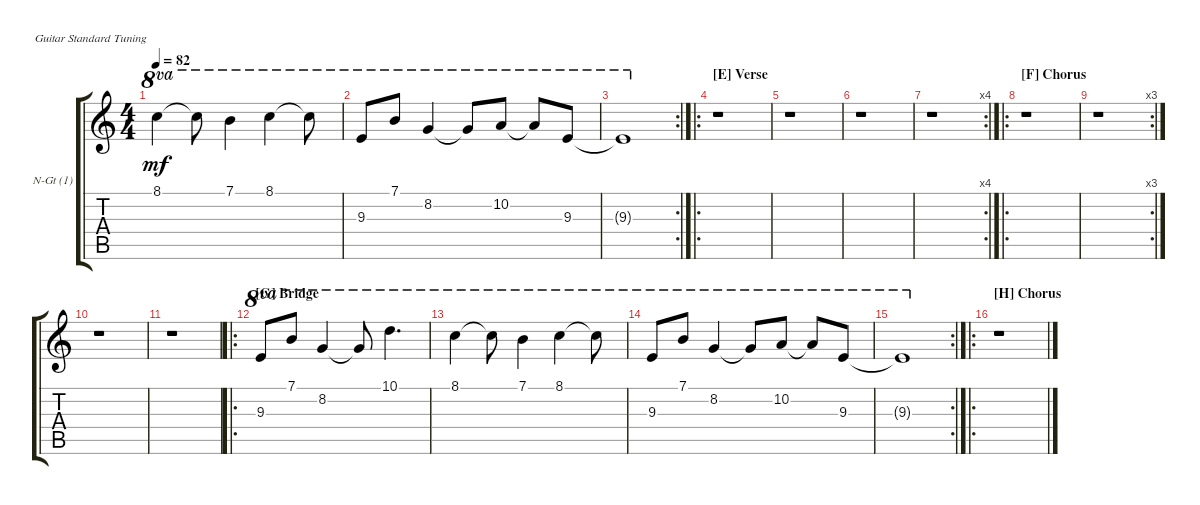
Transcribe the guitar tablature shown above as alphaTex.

\bracketExtendMode groupsimilarinstruments
\firstSystemTrackNameOrientation horizontal
\otherSystemsTrackNameOrientation horizontal
\track ("Nylon Guitar (Synth2)" "N-Gt (1)") {instrument acousticguitarnylon}
\staff {score tabs}
\tuning (E4 B3 G3 D3 A2 E2)
\ts (4 4)
\tempo 82
\clef g2
\ks c
8.1.4{ot 8va dy mf} 8.1{t}.8{ot 8va} 7.1.4{ot 8va} 8.1.4{ot 8va} 8.1{t}.8{ot 8va} |
9.3.8{ot 8va} 7.1.8{ot 8va} 8.2.4{ot 8va} 8.2{t}.8{ot 8va} 10.2.8{ot 8va} 10.2{t}.8{ot 8va} 9.3.8{ot 8va} |
\rc 2
9.3{t}.1{ot 8va} |
\ro
\section ("E" "Verse")
r.1 |
r.1 |
r.1 |
\rc 4
r.1 |
\ro
\section ("F" "Chorus")
r.1 |
\rc 3
r.1 |
r.1 |
r.1 |
\ro
\section ("G" "Bridge")
9.3.8{ot 8va} 7.1.8{ot 8va} 8.2.4{ot 8va} 8.2{t}.8{ot 8va} 10.1.4{d ot 8va} |
8.1.4{ot 8va} 8.1{t}.8{ot 8va} 7.1.4{ot 8va} 8.1.4{ot 8va} 8.1{t}.8{ot 8va} |
9.3.8{ot 8va} 7.1.8{ot 8va} 8.2.4{ot 8va} 8.2{t}.8{ot 8va} 10.2.8{ot 8va} 10.2{t}.8{ot 8va} 9.3.8{ot 8va} |
\rc 2
9.3{t}.1{ot 8va} |
\ro
\section ("H" "Chorus")
r.1
